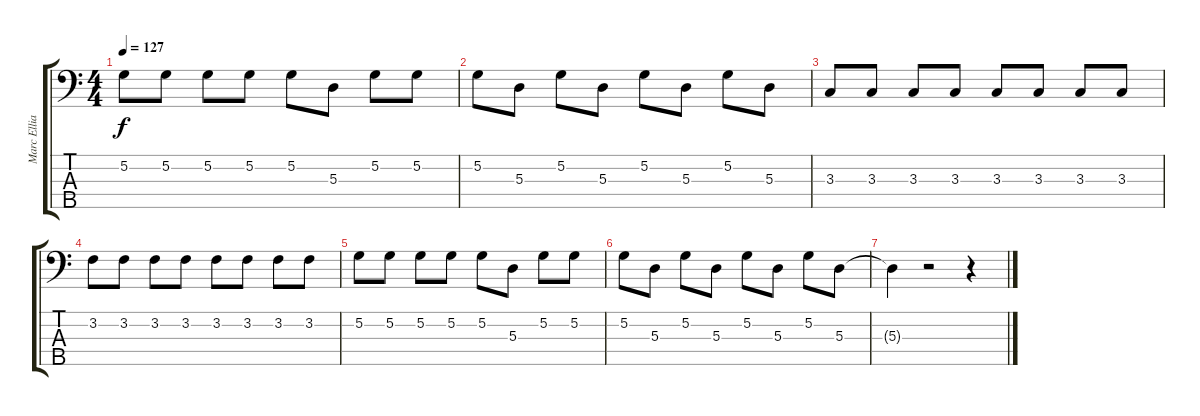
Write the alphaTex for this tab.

\track ("Marc Elliard" "Marc Ellia") {instrument electricbassfinger}
\staff {score tabs}
\tuning (G2 D2 A1 E1 B0) {hide}
\ts (4 4)
\tempo 127
\clef f4
\ks c
5.2.8{dy f} 5.2.8 5.2.8 5.2.8 5.2.8 5.3.8 5.2.8 5.2.8 |
5.2.8 5.3.8 5.2.8 5.3.8 5.2.8 5.3.8 5.2.8 5.3.8 |
3.3.8 3.3.8 3.3.8 3.3.8 3.3.8 3.3.8 3.3.8 3.3.8 |
3.2.8 3.2.8 3.2.8 3.2.8 3.2.8 3.2.8 3.2.8 3.2.8 |
5.2.8 5.2.8 5.2.8 5.2.8 5.2.8 5.3.8 5.2.8 5.2.8 |
5.2.8 5.3.8 5.2.8 5.3.8 5.2.8 5.3.8 5.2.8 5.3.8 |
5.3{t}.4 r.2 r.4
